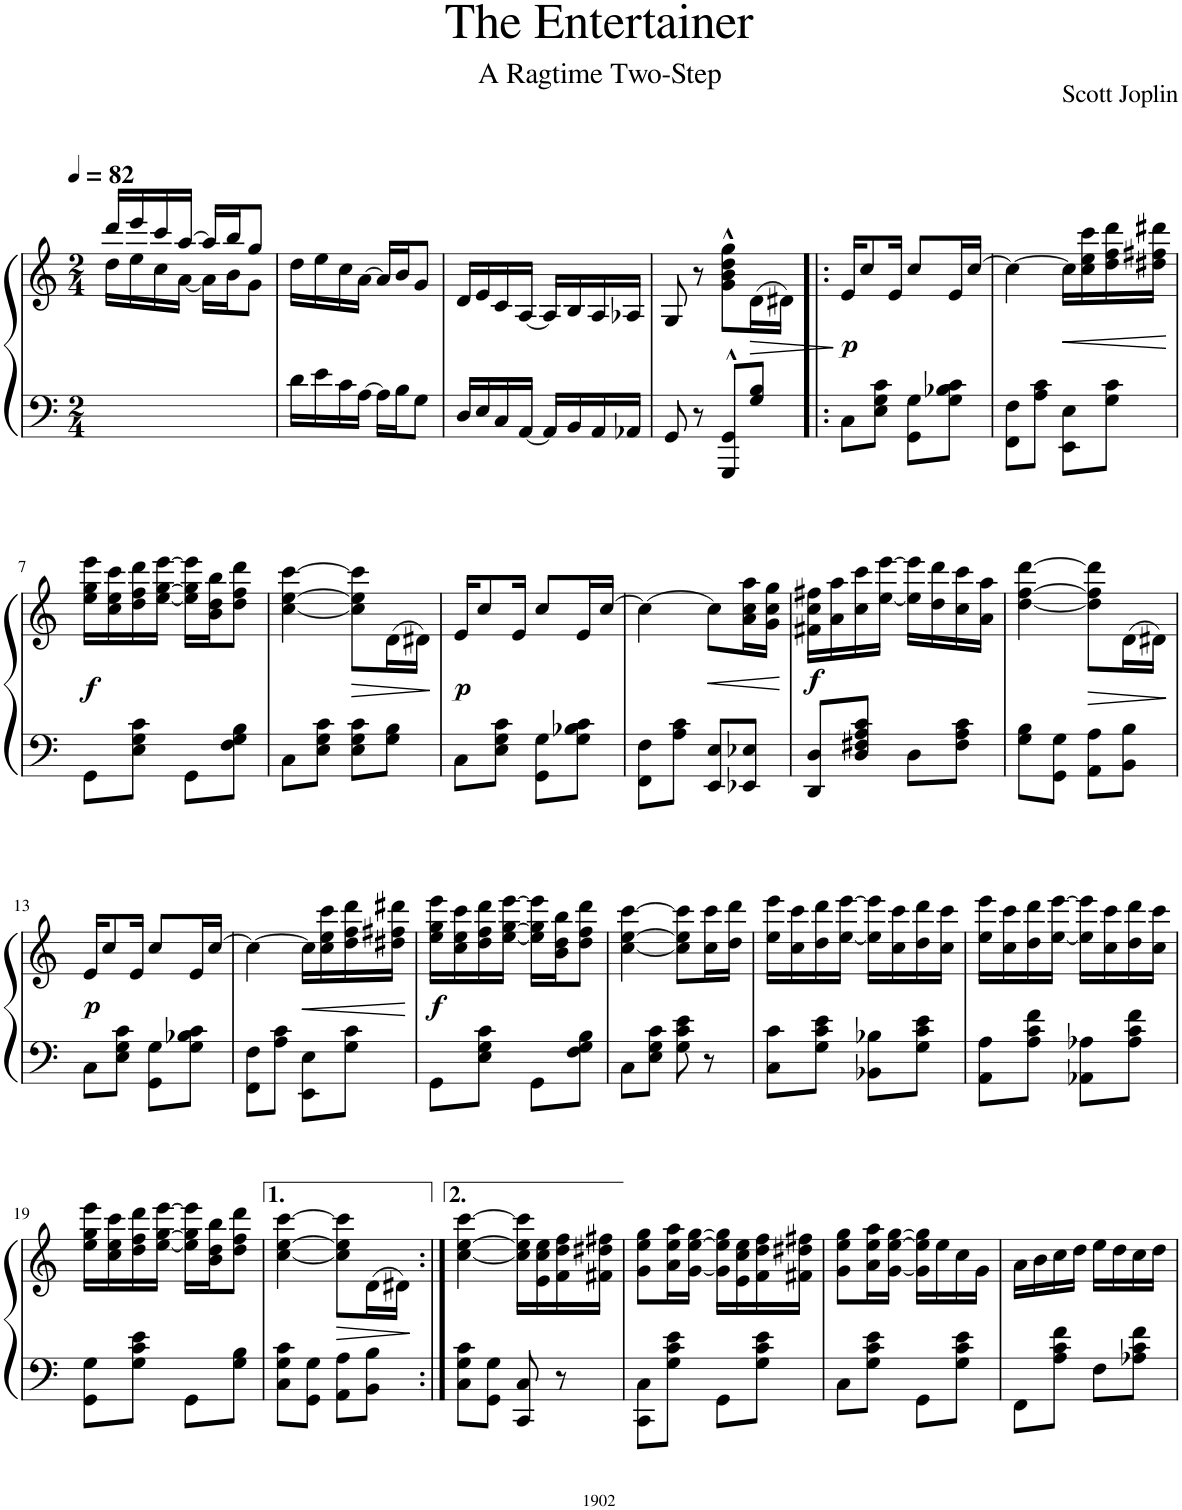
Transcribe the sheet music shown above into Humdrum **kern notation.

**kern	**kern	**dynam
*part1	*part1	*part1
*staff2	*staff1	*staff1/2
*I"Piano	*	*
*I'Pno.	*	*
*clefF4	*clefG2	*
*k[]	*k[]	*
*M2/4	*M2/4	*
*MM82	*MM82	*
=1	=1	=1
*	*^	*
2ryy	16ddd/LL	16dd\LL	.
.	16eee/	16ee\	.
.	16ccc/	16cc\	.
.	[16aa/JJ	[16a\JJ	.
.	16aa/LL]	16a\LL]	.
.	16bb/J	16b\J	.
.	8gg/J	8g\J	.
*	*v	*v	*
=2	=2	=2
16d\LL	16dd\LL	.
16e\	16ee\	.
16c\	16cc\	.
[16A\JJ	[16a\JJ	.
16A\LL]	16a/LL]	.
16B\J	16b/J	.
8G\J	8g/J	.
=3	=3	=3
16D/LL	16d/LL	.
16E/	16e/	.
16C/	16c/	.
[16AA/JJ	[16A/JJ	.
16AA/LL]	16A/LL]	.
16BB/	16B/	.
16AA/	16A/	.
16AA-X/JJ	16A-X/JJ	.
=4	=4	=4
8GG/	8G/	.
8r	8r	.
8GGG/^^ 8GG/^^L	8g\^^ 8b\^^ 8dd\^^ 8gg\^^L	.
!	!	!LO:HP:b
8G/ 8B/J	(16d\L	>
.	16d#X\JJ)	.
.	.	]
=5!|:	=5!|:	=5!|:
!	!	!LO:DY:b
8C\L	16e/KL	p
.	8cc/	.
8E\ 8G\ 8c\J	.	.
.	16e/Jk	.
8GG\ 8G\L	8cc/L	.
8G\ 8B-X\ 8c\J	16e/L	.
.	[16cc/JJ	.
=6	=6	=6
8FF\ 8F\L	4cc\_	.
8A\ 8c\J	.	.
!	!	!LO:HP:b
8EE\ 8E\L	16cc\LL]	<
.	16cc\ 16ee\ 16ccc\	.
8G\ 8c\J	16dd\ 16ff\ 16ddd\	.
.	16dd#X\ 16ff#X\ 16ddd#X\JJ	.
.	.	[
!!LO:LB:g=z
=7	=7	=7
!	!	!LO:DY:b
8GG\L	16ee\ 16gg\ 16eee\LL	f
.	16cc\ 16ee\ 16ccc\	.
8E\ 8G\ 8c\J	16dd\ 16ff\ 16ddd\	.
.	[16ee\ [16gg\ [16eee\JJ	.
8GG\L	16ee\] 16gg\] 16eee\]LL	.
.	16b\ 16dd\ 16bb\J	.
8F\ 8G\ 8B\J	8dd\ 8ff\ 8ddd\J	.
=8	=8	=8
8C\L	[4cc\ [4ee\ [4ccc\	.
8E\ 8G\ 8c\J	.	.
!	!	!LO:HP:b
8E\ 8G\ 8c\L	8cc\] 8ee\] 8ccc\]L	>
8G\ 8B\J	(16d\L	.
.	16d#X\JJ)	.
.	.	]
=9	=9	=9
!	!	!LO:DY:b
8C\L	16e/KL	p
.	8cc/	.
8E\ 8G\ 8c\J	.	.
.	16e/Jk	.
8GG\ 8G\L	8cc/L	.
8G\ 8B-X\ 8c\J	16e/L	.
.	[16cc/JJ	.
=10	=10	=10
8FF\ 8F\L	4cc\_	.
8A\ 8c\J	.	.
!	!	!LO:HP:b
8EE/ 8E/L	8cc\L]	<
8EE-X/ 8E-X/J	16a\ 16cc\ 16aa\L	.
.	16g\ 16cc\ 16gg\JJ	.
.	.	[
=11	=11	=11
!	!	!LO:DY:b
8DD/ 8D/L	16f#X\ 16cc\ 16ff#X\LL	f
.	16a\ 16aa\	.
8D/ 8F#X/ 8A/ 8c/J	16cc\ 16ccc\	.
.	[16ee\ [16eee\JJ	.
8D\L	16ee\] 16eee\]LL	.
.	16dd\ 16ddd\	.
8F#\ 8A\ 8c\J	16cc\ 16ccc\	.
.	16a\ 16aa\JJ	.
=12	=12	=12
8G\ 8B\L	[4dd\ [4ff\ [4ddd\	.
8GG\ 8G\J	.	.
!	!	!LO:HP:b
8AA\ 8A\L	8dd\] 8ff\] 8ddd\]L	>
8BB\ 8B\J	(16d\L	.
.	16d#X\JJ)	.
.	.	]
!!LO:LB:g=z
=13	=13	=13
!	!	!LO:DY:b
8C\L	16e/KL	p
.	8cc/	.
8E\ 8G\ 8c\J	.	.
.	16e/Jk	.
8GG\ 8G\L	8cc/L	.
8G\ 8B-X\ 8c\J	16e/L	.
.	[16cc/JJ	.
=14	=14	=14
8FF\ 8F\L	4cc\_	.
8A\ 8c\J	.	.
!	!	!LO:HP:b
8EE\ 8E\L	16cc\LL]	<
.	16cc\ 16ee\ 16ccc\	.
8G\ 8c\J	16dd\ 16ff\ 16ddd\	.
.	16dd#X\ 16ff#X\ 16ddd#X\JJ	.
.	.	[
=15	=15	=15
!	!	!LO:DY:b
8GG\L	16ee\ 16gg\ 16eee\LL	f
.	16cc\ 16ee\ 16ccc\	.
8E\ 8G\ 8c\J	16dd\ 16ff\ 16ddd\	.
.	[16ee\ [16gg\ [16eee\JJ	.
8GG\L	16ee\] 16gg\] 16eee\]LL	.
.	16b\ 16dd\ 16bb\J	.
8F\ 8G\ 8B\J	8dd\ 8ff\ 8ddd\J	.
=16	=16	=16
8C\L	[4cc\ [4ee\ [4ccc\	.
8E\ 8G\ 8c\J	.	.
8G\ 8c\ 8e\	8cc\] 8ee\] 8ccc\]L	.
8r	16cc\ 16ccc\L	.
.	16dd\ 16ddd\JJ	.
=17	=17	=17
8C\ 8c\L	16ee\ 16eee\LL	.
.	16cc\ 16ccc\	.
8G\ 8c\ 8e\J	16dd\ 16ddd\	.
.	[16ee\ [16eee\JJ	.
8BB-X\ 8B-X\L	16ee\] 16eee\]LL	.
.	16cc\ 16ccc\	.
8G\ 8c\ 8e\J	16dd\ 16ddd\	.
.	16cc\ 16ccc\JJ	.
=18	=18	=18
8AA\ 8A\L	16ee\ 16eee\LL	.
.	16cc\ 16ccc\	.
8A\ 8c\ 8f\J	16dd\ 16ddd\	.
.	[16ee\ [16eee\JJ	.
8AA-X\ 8A-X\L	16ee\] 16eee\]LL	.
.	16cc\ 16ccc\	.
8A-\ 8c\ 8f\J	16dd\ 16ddd\	.
.	16cc\ 16ccc\JJ	.
!!LO:LB:g=z
=19	=19	=19
8GG\ 8G\L	16ee\ 16gg\ 16eee\LL	.
.	16cc\ 16ee\ 16ccc\	.
8G\ 8c\ 8e\J	16dd\ 16ff\ 16ddd\	.
.	[16ee\ [16gg\ [16eee\JJ	.
8GG\L	16ee\] 16gg\] 16eee\]LL	.
.	16b\ 16dd\ 16bb\J	.
8G\ 8B\J	8dd\ 8ff\ 8ddd\J	.
=20	=20	=20
8C\ 8G\ 8c\L	[4cc\ [4ee\ [4ccc\	.
8GG\ 8G\J	.	.
!	!	!LO:HP:b
8AA\ 8A\L	8cc\] 8ee\] 8ccc\]L	>
8BB\ 8B\J	(16d\L	.
.	16d#X\JJ)	.
.	.	]
=21:|!	=21:|!	=21:|!
8C\ 8G\ 8c\L	[4cc\ [4ee\ [4ccc\	.
8GG\ 8G\J	.	.
8CC/ 8C/	16cc\] 16ee\] 16ccc\]LL	.
.	16e\ 16cc\ 16ee\	.
8r	16f\ 16dd\ 16ff\	.
.	16f#X\ 16dd#X\ 16ff#X\JJ	.
=22	=22	=22
8CC\ 8C\L	8g\ 8ee\ 8gg\L	.
8G\ 8c\ 8e\J	16a\ 16ee\ 16aa\L	.
.	[16g\ [16ee\ [16gg\JJ	.
8GG\L	16g\] 16ee\] 16gg\]LL	.
.	16e\ 16cc\ 16ee\	.
8G\ 8c\ 8e\J	16f\ 16dd\ 16ff\	.
.	16f#X\ 16dd#X\ 16ff#X\JJ	.
=23	=23	=23
8C\L	8g\ 8ee\ 8gg\L	.
8G\ 8c\ 8e\J	16a\ 16ee\ 16aa\L	.
.	[16g\ [16ee\ [16gg\JJ	.
8GG\L	16g\] 16ee\] 16gg\]LL	.
.	16ee\	.
8G\ 8c\ 8e\J	16cc\	.
.	16g\JJ	.
=24	=24	=24
8FF\L	16a\LL	.
.	16b\	.
8A\ 8c\ 8f\J	16cc\	.
.	16dd\JJ	.
8F\L	16ee\LL	.
.	16dd\	.
8A-X\ 8c\ 8f\J	16cc\	.
.	16dd\JJ	.
=	=	=
*-	*-	*-
